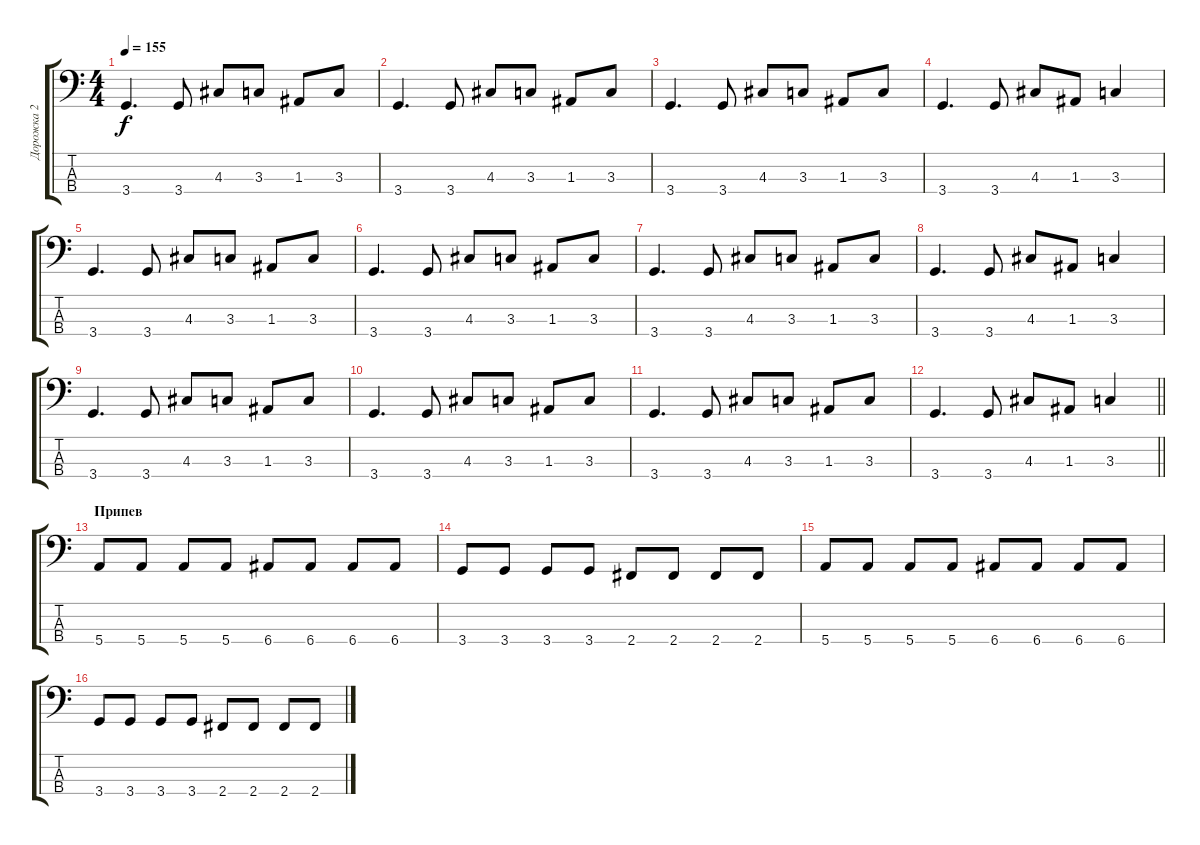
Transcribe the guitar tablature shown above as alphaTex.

\track ("Дорожка 2" "Дорожка 2") {instrument electricbasspick}
\staff {score tabs}
\tuning (G2 D2 A1 E1) {hide}
\ts (4 4)
\tempo 155
\clef f4
\ks c
3.4.4{d dy f} 3.4.8 4.3.8 3.3.8 1.3.8 3.3.8 |
3.4.4{d} 3.4.8 4.3.8 3.3.8 1.3.8 3.3.8 |
3.4.4{d} 3.4.8 4.3.8 3.3.8 1.3.8 3.3.8 |
3.4.4{d} 3.4.8 4.3.8 1.3.8 3.3.4 |
3.4.4{d} 3.4.8 4.3.8 3.3.8 1.3.8 3.3.8 |
3.4.4{d} 3.4.8 4.3.8 3.3.8 1.3.8 3.3.8 |
3.4.4{d} 3.4.8 4.3.8 3.3.8 1.3.8 3.3.8 |
3.4.4{d} 3.4.8 4.3.8 1.3.8 3.3.4 |
3.4.4{d} 3.4.8 4.3.8 3.3.8 1.3.8 3.3.8 |
3.4.4{d} 3.4.8 4.3.8 3.3.8 1.3.8 3.3.8 |
3.4.4{d} 3.4.8 4.3.8 3.3.8 1.3.8 3.3.8 |
\barLineRight lightlight
3.4.4{d} 3.4.8 4.3.8 1.3.8 3.3.4 |
\section ("" "Припев")
5.4.8 5.4.8 5.4.8 5.4.8 6.4.8 6.4.8 6.4.8 6.4.8 |
3.4.8 3.4.8 3.4.8 3.4.8 2.4.8 2.4.8 2.4.8 2.4.8 |
5.4.8 5.4.8 5.4.8 5.4.8 6.4.8 6.4.8 6.4.8 6.4.8 |
3.4.8 3.4.8 3.4.8 3.4.8 2.4.8 2.4.8 2.4.8 2.4.8
